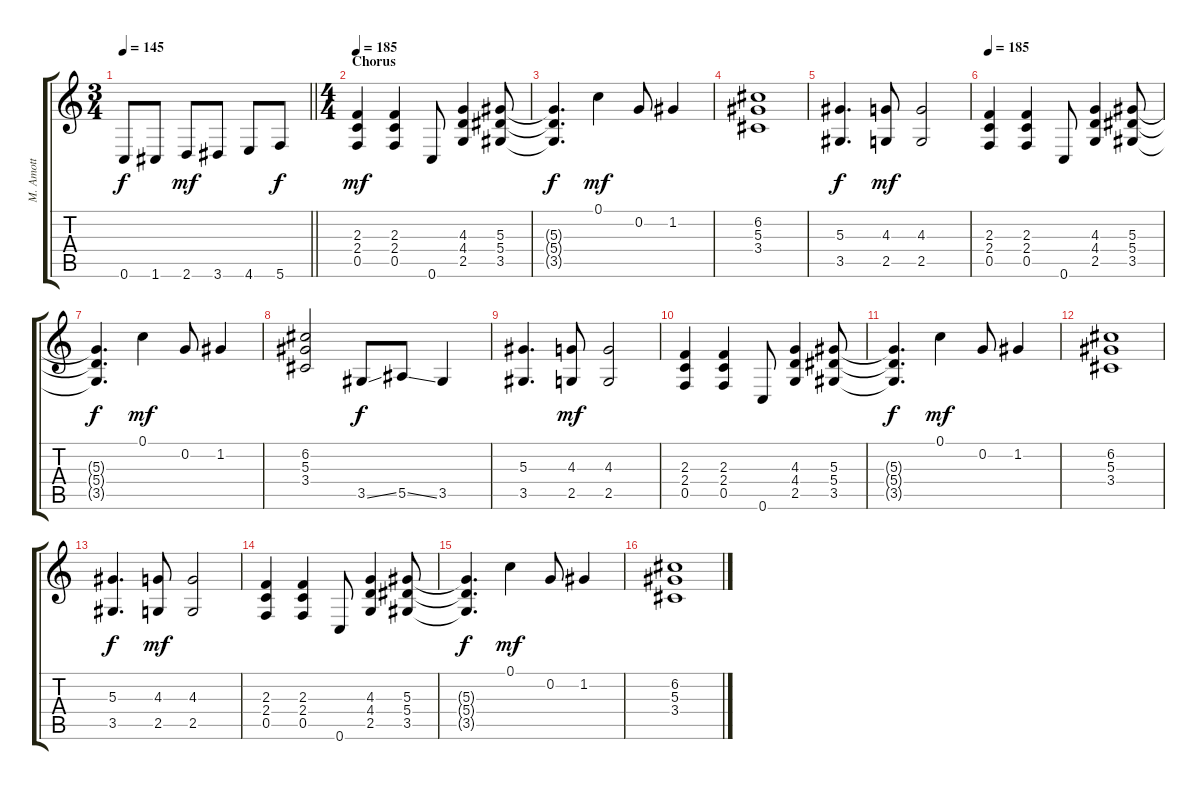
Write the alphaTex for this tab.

\track ("M. Amott" "M. Amott") {instrument distortionguitar}
\staff {score tabs}
\tuning (C4 G3 Eb3 Bb2 F2 C2) {hide}
\ts (3 4)
\tempo 145
\clef g2
\barLineRight lightlight
\ks c
0.6.8{dy f} 1.6.8 2.6.8{dy mf} 3.6.8 4.6.8 5.6.8{dy f} |
\ts (4 4)
\section ("" "Chorus")
\tempo 185
(2.3 2.4 0.5).4{dy mf} (2.3 2.4 0.5).4 0.6.8 (4.3 4.4 2.5).4 (5.3 5.4 3.5).8 |
(5.3{t} 5.4{t} 3.5{t}).4{d dy f} 0.1.4{dy mf} 0.2.8 1.2.4 |
(6.2 5.3 3.4).1 |
(5.3 3.5).4{d dy f} (4.3 2.5).8{dy mf} (4.3 2.5).2 |
\tempo 185
(2.3 2.4 0.5).4 (2.3 2.4 0.5).4 0.6.8 (4.3 4.4 2.5).4 (5.3 5.4 3.5).8 |
(5.3{t} 5.4{t} 3.5{t}).4{d dy f} 0.1.4{dy mf} 0.2.8 1.2.4 |
(6.2 5.3 3.4).2 3.5{ss}.8{dy f} 5.5{ss}.8 3.5.4 |
(5.3 3.5).4{d} (4.3 2.5).8{dy mf} (4.3 2.5).2 |
(2.3 2.4 0.5).4 (2.3 2.4 0.5).4 0.6.8 (4.3 4.4 2.5).4 (5.3 5.4 3.5).8 |
(5.3{t} 5.4{t} 3.5{t}).4{d dy f} 0.1.4{dy mf} 0.2.8 1.2.4 |
(6.2 5.3 3.4).1 |
(5.3 3.5).4{d dy f} (4.3 2.5).8{dy mf} (4.3 2.5).2 |
(2.3 2.4 0.5).4 (2.3 2.4 0.5).4 0.6.8 (4.3 4.4 2.5).4 (5.3 5.4 3.5).8 |
(5.3{t} 5.4{t} 3.5{t}).4{d dy f} 0.1.4{dy mf} 0.2.8 1.2.4 |
(6.2 5.3 3.4).1
